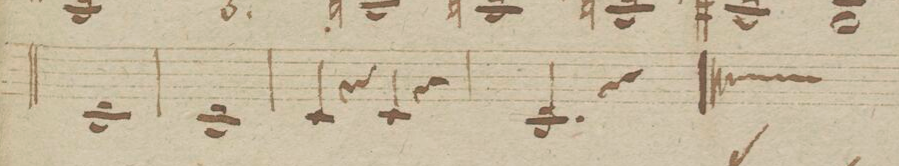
**kern	**dynam
*I"in G.	*
*clefG2	*
*k[f#c#g#d#]	*
*met(c|)	*
*M2/2	*
1G#/	.
=308	=308
1G#/	.
=309	=309
4G#/	.
4r	.
4G#/	.
4r	.
=310	=310
2.G#/	.
4r	.
==	==
*-	*-
